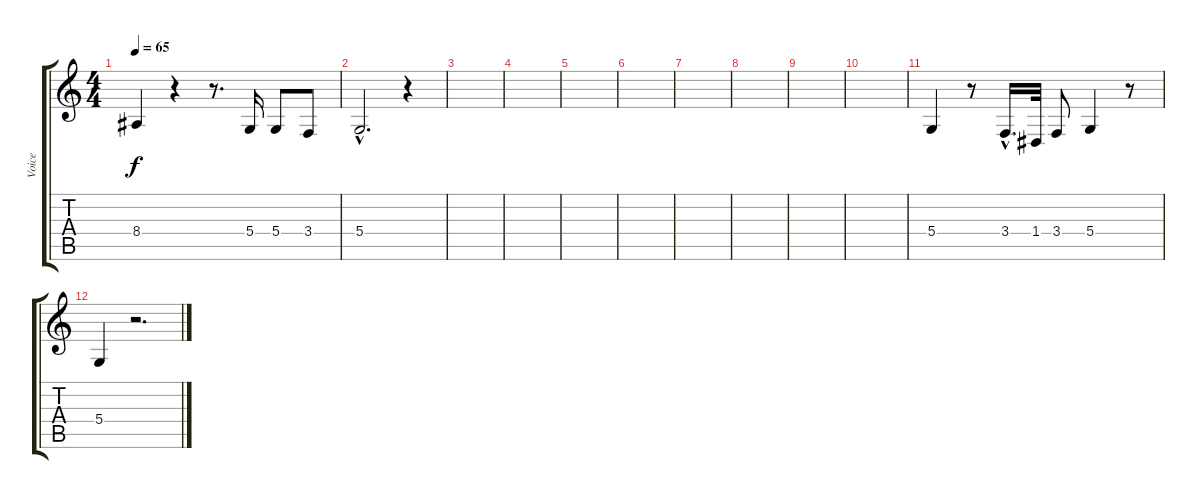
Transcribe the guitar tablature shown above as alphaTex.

\track ("Voice" "Voice") {instrument cello}
\staff {score tabs}
\tuning (E4 B3 G3 D3 A2 E2) {hide}
\ts (4 4)
\tempo 65
\clef g2
\ks c
8.4{t}.4{dy f} r.4 r.8{d} 5.4.16 5.4.8 3.4.8 |
5.4{hac}.2{d} r.4 |
|
|
|
|
|
|
|
|
5.4.4 r.8 3.4{hac}.16{d} 1.4.32 3.4.8 5.4.4 r.8 |
5.4.4 r.2{d}
